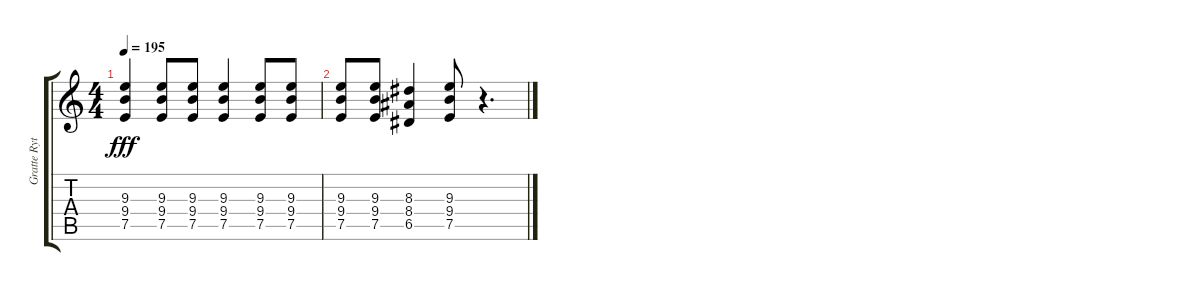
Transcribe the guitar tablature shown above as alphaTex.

\track ("Gratte Rythme" "Gratte Ryt") {instrument overdrivenguitar}
\staff {score tabs}
\tuning (E4 B3 G3 D3 A2 E2) {hide}
\ts (4 4)
\tempo 195
\clef g2
\ks c
(9.3 9.4 7.5).4{dy fff} (9.3 9.4 7.5).8 (9.3 9.4 7.5).8 (9.3 9.4 7.5).4 (9.3 9.4 7.5).8 (9.3 9.4 7.5).8 |
(9.3 9.4 7.5).8 (9.3 9.4 7.5).8 (8.3 8.4 6.5).4 (9.3 9.4 7.5).8 r.4{d}
